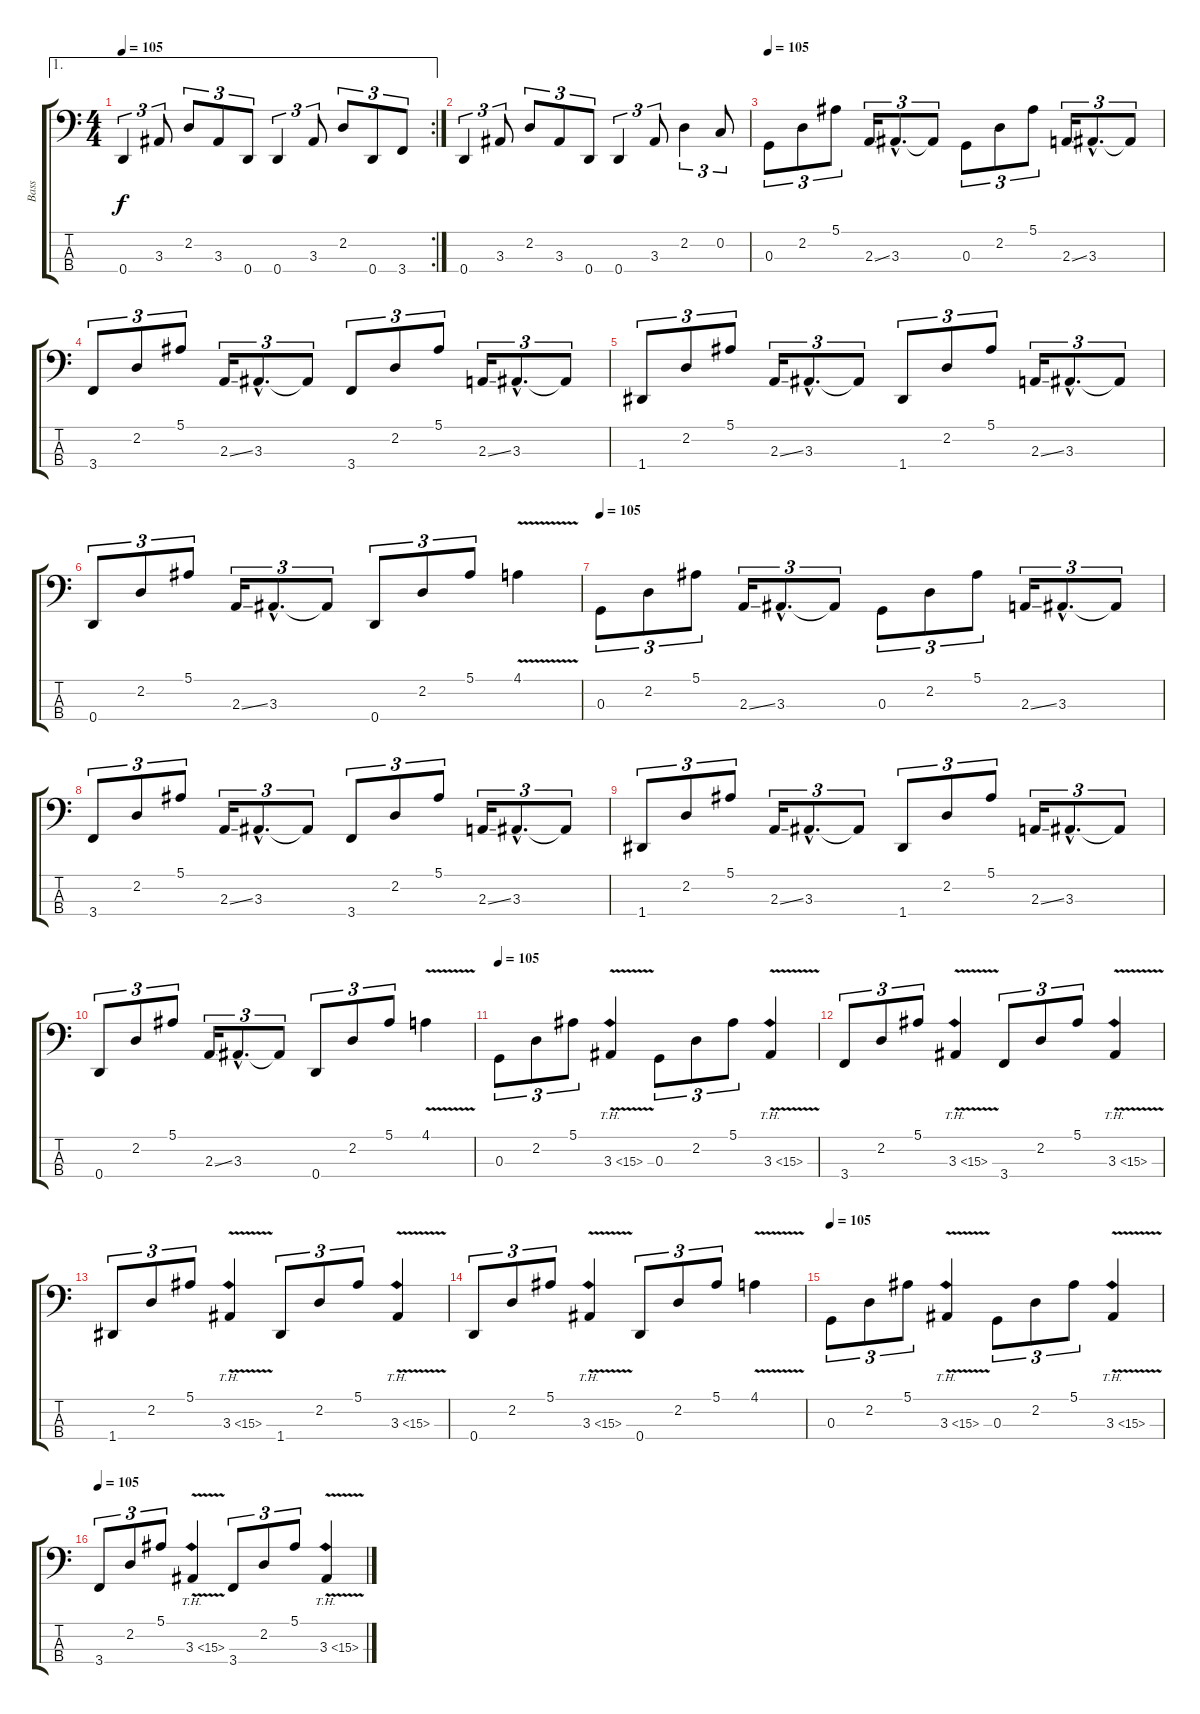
\track ("Bass" "Bass") {instrument fretlessbass}
\staff {score tabs}
\tuning (F2 C2 G1 D1) {hide}
\ae 1
\rc 2
\ts (4 4)
\tempo 105
\clef f4
\ks c
0.4.4{tu (3 2) dy f} 3.3.8{tu (3 2)} 2.2.8{tu (3 2)} 3.3.8{tu (3 2)} 0.4.8{tu (3 2)} 0.4.4{tu (3 2)} 3.3.8{tu (3 2)} 2.2.8{tu (3 2)} 0.4.8{tu (3 2)} 3.4.8{tu (3 2)} |
0.4.4{tu (3 2)} 3.3.8{tu (3 2)} 2.2.8{tu (3 2)} 3.3.8{tu (3 2)} 0.4.8{tu (3 2)} 0.4.4{tu (3 2)} 3.3.8{tu (3 2)} 2.2.4{tu (3 2)} 0.2.8{tu (3 2)} |
\tempo 105
0.3.8{tu (3 2)} 2.2.8{tu (3 2)} 5.1.8{tu (3 2)} 2.3{ss}.16{tu (3 2)} 3.3{hac}.8{d tu (3 2)} 3.3{t}.8{tu (3 2)} 0.3.8{tu (3 2)} 2.2.8{tu (3 2)} 5.1.8{tu (3 2)} 2.3{ss}.16{tu (3 2)} 3.3{hac}.8{d tu (3 2)} 3.3{t}.8{tu (3 2)} |
3.4.8{tu (3 2)} 2.2.8{tu (3 2)} 5.1.8{tu (3 2)} 2.3{ss}.16{tu (3 2)} 3.3{hac}.8{d tu (3 2)} 3.3{t}.8{tu (3 2)} 3.4.8{tu (3 2)} 2.2.8{tu (3 2)} 5.1.8{tu (3 2)} 2.3{ss}.16{tu (3 2)} 3.3{hac}.8{d tu (3 2)} 3.3{t}.8{tu (3 2)} |
1.4.8{tu (3 2)} 2.2.8{tu (3 2)} 5.1.8{tu (3 2)} 2.3{ss}.16{tu (3 2)} 3.3{hac}.8{d tu (3 2)} 3.3{t}.8{tu (3 2)} 1.4.8{tu (3 2)} 2.2.8{tu (3 2)} 5.1.8{tu (3 2)} 2.3{ss}.16{tu (3 2)} 3.3{hac}.8{d tu (3 2)} 3.3{t}.8{tu (3 2)} |
0.4.8{tu (3 2)} 2.2.8{tu (3 2)} 5.1.8{tu (3 2)} 2.3{ss}.16{tu (3 2)} 3.3{hac}.8{d tu (3 2)} 3.3{t}.8{tu (3 2)} 0.4.8{tu (3 2)} 2.2.8{tu (3 2)} 5.1.8{tu (3 2)} 4.1{v}.4 |
\tempo 105
0.3.8{tu (3 2)} 2.2.8{tu (3 2)} 5.1.8{tu (3 2)} 2.3{ss}.16{tu (3 2)} 3.3{hac}.8{d tu (3 2)} 3.3{t}.8{tu (3 2)} 0.3.8{tu (3 2)} 2.2.8{tu (3 2)} 5.1.8{tu (3 2)} 2.3{ss}.16{tu (3 2)} 3.3{hac}.8{d tu (3 2)} 3.3{t}.8{tu (3 2)} |
3.4.8{tu (3 2)} 2.2.8{tu (3 2)} 5.1.8{tu (3 2)} 2.3{ss}.16{tu (3 2)} 3.3{hac}.8{d tu (3 2)} 3.3{t}.8{tu (3 2)} 3.4.8{tu (3 2)} 2.2.8{tu (3 2)} 5.1.8{tu (3 2)} 2.3{ss}.16{tu (3 2)} 3.3{hac}.8{d tu (3 2)} 3.3{t}.8{tu (3 2)} |
1.4.8{tu (3 2)} 2.2.8{tu (3 2)} 5.1.8{tu (3 2)} 2.3{ss}.16{tu (3 2)} 3.3{hac}.8{d tu (3 2)} 3.3{t}.8{tu (3 2)} 1.4.8{tu (3 2)} 2.2.8{tu (3 2)} 5.1.8{tu (3 2)} 2.3{ss}.16{tu (3 2)} 3.3{hac}.8{d tu (3 2)} 3.3{t}.8{tu (3 2)} |
0.4.8{tu (3 2)} 2.2.8{tu (3 2)} 5.1.8{tu (3 2)} 2.3{ss}.16{tu (3 2)} 3.3{hac}.8{d tu (3 2)} 3.3{t}.8{tu (3 2)} 0.4.8{tu (3 2)} 2.2.8{tu (3 2)} 5.1.8{tu (3 2)} 4.1{v}.4 |
\tempo 105
0.3.8{tu (3 2)} 2.2.8{tu (3 2)} 5.1.8{tu (3 2)} 3.3{th 12 v}.4 0.3.8{tu (3 2)} 2.2.8{tu (3 2)} 5.1.8{tu (3 2)} 3.3{th 12 v}.4 |
3.4.8{tu (3 2)} 2.2.8{tu (3 2)} 5.1.8{tu (3 2)} 3.3{th 12 v}.4 3.4.8{tu (3 2)} 2.2.8{tu (3 2)} 5.1.8{tu (3 2)} 3.3{th 12 v}.4 |
1.4.8{tu (3 2)} 2.2.8{tu (3 2)} 5.1.8{tu (3 2)} 3.3{th 12 v}.4 1.4.8{tu (3 2)} 2.2.8{tu (3 2)} 5.1.8{tu (3 2)} 3.3{th 12 v}.4 |
0.4.8{tu (3 2)} 2.2.8{tu (3 2)} 5.1.8{tu (3 2)} 3.3{th 12 v}.4 0.4.8{tu (3 2)} 2.2.8{tu (3 2)} 5.1.8{tu (3 2)} 4.1{v}.4 |
\tempo 105
0.3.8{tu (3 2)} 2.2.8{tu (3 2)} 5.1.8{tu (3 2)} 3.3{th 12 v}.4 0.3.8{tu (3 2)} 2.2.8{tu (3 2)} 5.1.8{tu (3 2)} 3.3{th 12 v}.4 |
\tempo 105
3.4.8{tu (3 2)} 2.2.8{tu (3 2)} 5.1.8{tu (3 2)} 3.3{th 12 v}.4 3.4.8{tu (3 2)} 2.2.8{tu (3 2)} 5.1.8{tu (3 2)} 3.3{th 12 v}.4
